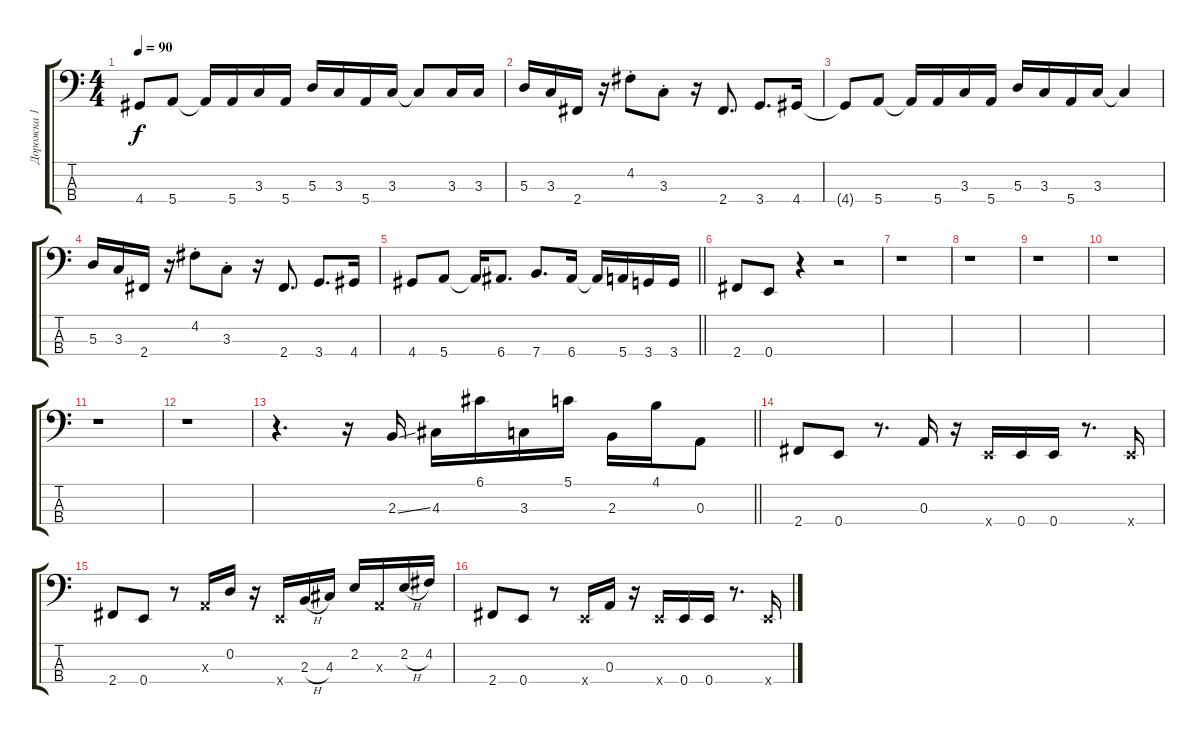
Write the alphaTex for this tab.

\track ("Дорожка 1" "Дорожка 1") {instrument slapbass2}
\staff {score tabs}
\tuning (G2 D2 A1 E1) {hide}
\ts (4 4)
\tempo 90
\clef f4
\ks c
4.4{t}.8{dy f} 5.4.8 5.4{t}.16 5.4.16 3.3.16 5.4.16 5.3.16 3.3.16 5.4.16 3.3.16 3.3{t}.8 3.3.16 3.3.16 |
5.3.16 3.3.16 2.4.16 r.16 4.2{st}.8 3.3{st}.8 r.16 2.4.8{d} 3.4.8{d} 4.4.16 |
4.4{t}.8 5.4.8 5.4{t}.16 5.4.16 3.3.16 5.4.16 5.3.16 3.3.16 5.4.16 3.3.16 3.3{t}.4 |
5.3.16 3.3.16 2.4.16 r.16 4.2{st}.8 3.3{st}.8 r.16 2.4.8{d} 3.4.8{d} 4.4.16 |
\barLineRight lightlight
4.4.8 5.4.8 5.4{t}.16 6.4.8{d} 7.4.8{d} 6.4.16 6.4{t}.16 5.4.16 3.4.16 3.4.16 |
\section ("" "")
2.4.8 0.4.8 r.4 r.2 |
r.1 |
r.1 |
r.1 |
r.1 |
r.1 |
r.1 |
\barLineRight lightlight
r.4{d} r.16 2.3{ss}.16 4.3.16 6.1.16 3.3.16 5.1.16 2.3.16 4.1.16 0.3.8 |
\section ("" "")
2.4.8 0.4.8 r.8{d} 0.3.16 r.16 0.4{x}.16 0.4.16 0.4.16 r.8{d} 0.4{x}.16 |
2.4.8 0.4.8 r.8 0.3{x}.16 0.2.16 r.16 0.4{x}.16 2.3{h}.16 4.3.16 2.2.16 0.3{x}.16 2.2{h}.16 4.2.16 |
2.4.8 0.4.8 r.8 0.4{x}.16 0.3.16 r.16 0.4{x}.16 0.4.16 0.4.16 r.8{d} 0.4{x}.16
